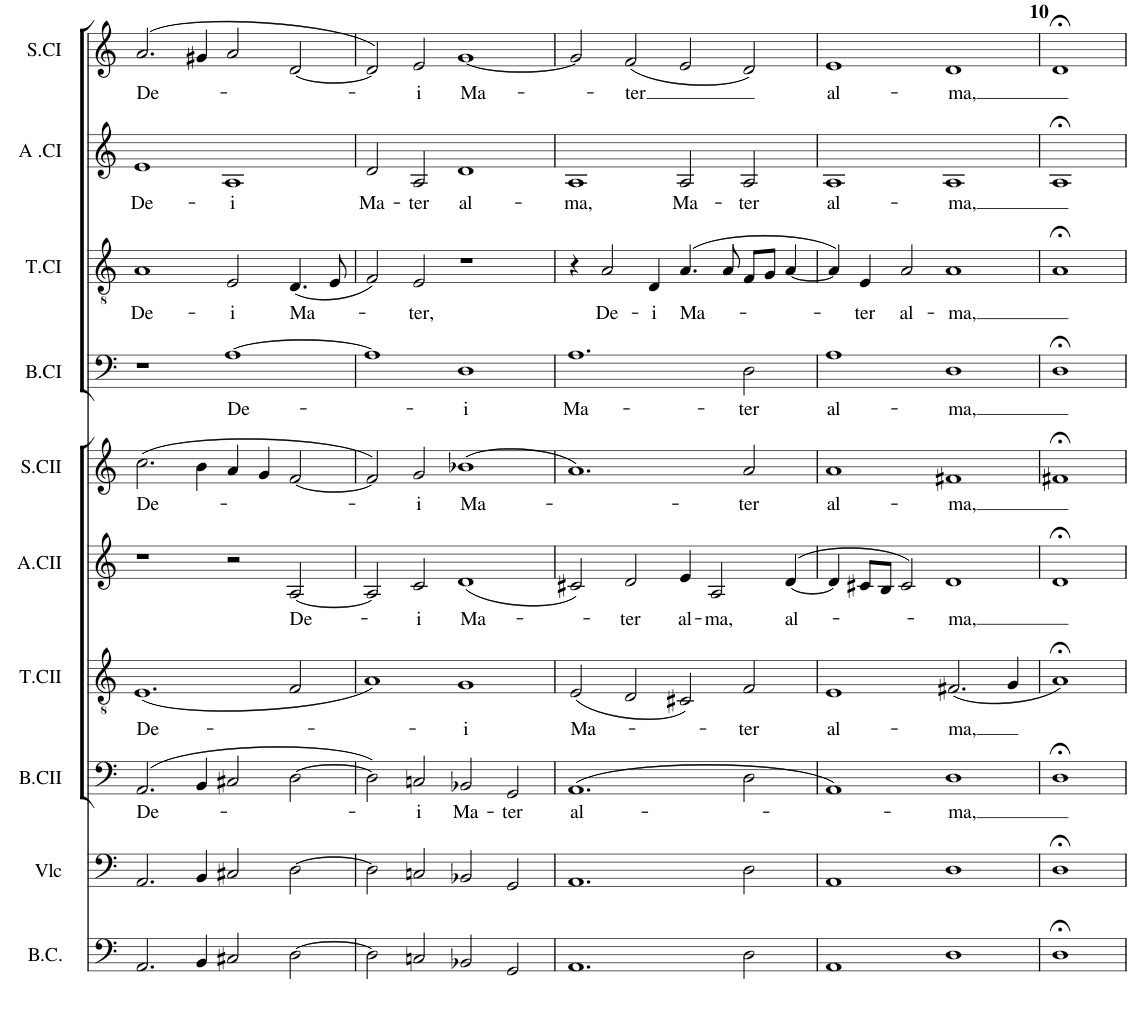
**kern	**kern	**kern	**text	**kern	**text	**kern	**text	**kern	**text	**kern	**text	**kern	**text	**kern	**text	**kern	**text
*part10	*part9	*part8	*part8	*part7	*part7	*part6	*part6	*part5	*part5	*part4	*part4	*part3	*part3	*part2	*part2	*part1	*part1
*staff10	*staff9	*staff8	*staff8	*staff7	*staff7	*staff6	*staff6	*staff5	*staff5	*staff4	*staff4	*staff3	*staff3	*staff2	*staff2	*staff1	*staff1
*I"Basse Continue	*I"Violoncelle	*I"Basse CII	*	*I"Ténor CII	*	*I"Alto CII	*	*I"Soprano CII	*	*I"Basse CI	*	*I"Tenor CI	*	*I"Alto CI	*	*I"Soprano CI	*
*I'B.C.	*I'Vlc	*I'B.CII	*	*I'T.CII	*	*I'A.CII	*	*I'S.CII	*	*I'B.CI	*	*I'T.CI	*	*I'A .CI	*	*I'S.CI	*
!!LO:PB:g=z
*clefF4	*clefF4	*clefF4	*	*clefGv2	*	*clefG2	*	*clefG2	*	*clefF4	*	*clefGv2	*	*clefG2	*	*clefG2	*
*k[]	*k[]	*k[]	*	*k[]	*	*k[]	*	*k[]	*	*k[]	*	*k[]	*	*k[]	*	*k[]	*
*M4/2	*M4/2	*M4/2	*	*M4/2	*	*M4/2	*	*M4/2	*	*M4/2	*	*M4/2	*	*M4/2	*	*M4/2	*
=6	=6	=6	=6	=6	=6	=6	=6	=6	=6	=6	=6	=6	=6	=6	=6	=6	=6
!	!	!	!LO:LY:b	!	!LO:LY:b	!	!	!	!LO:LY:b	!	!	!	!LO:LY:b	!	!LO:LY:b	!	!LO:LY:b
2.AA/	2.AA/	(2.AA/	De-	(1.E	De-	1r	.	(2.cc\	De-	1r	.	1A	De-	1e	De-	(>2.a/	De-
4BB/	4BB/	4BB/	.	.	.	.	.	4b\	.	.	.	.	.	.	.	4g#X/	.
!	!	!	!	!	!	!	!	!	!	!	!LO:LY:b	!	!LO:LY:b	!	!LO:LY:b	!	!
2C#X/	2C#X/	2C#X/	.	.	.	2r	.	4a/	.	[1A	De-	2E/	-i	1A	-i	2a/	.
.	.	.	.	.	.	.	.	4g/	.	.	.	.	.	.	.	.	.
!	!	!	!	!	!	!	!LO:LY:b	!	!	!	!	!	!LO:LY:b	!	!	!	!
[2D\	[2D\	[2D\	.	2F/	.	[2A/	De-	[2f/	.	.	.	(4.D/	Ma-	.	.	[2d/	.
.	.	.	.	.	.	.	.	.	.	.	.	8E/	.	.	.	.	.
=7	=7	=7	=7	=7	=7	=7	=7	=7	=7	=7	=7	=7	=7	=7	=7	=7	=7
!	!	!	!	!	!	!	!	!	!	!	!	!	!	!	!LO:LY:b	!	!
2D\]	2D\]	2D\])	.	1A)	.	2A/]	.	2f/])	.	1A]	.	2F/)	.	2d/	Ma-	2d/])	.
!	!	!	!LO:LY:b	!	!	!	!LO:LY:b	!	!LO:LY:b	!	!	!	!LO:LY:b	!	!LO:LY:b	!	!LO:LY:b
2Cn/	2Cn/	2Cn/	-i	.	.	2c/	-i	2g/	-i	.	.	2E/	-ter,	2A/	-ter	2e/	-i
!	!	!	!LO:LY:b	!	!LO:LY:b	!	!LO:LY:b	!	!LO:LY:b	!	!LO:LY:b	!	!	!	!LO:LY:b	!	!LO:LY:b
2BB-X/	2BB-X/	2BB-X/	Ma-	1G	-i	(1d	Ma-	(1b-X	Ma-	1D	-i	1r	.	1d	al-	[1g	Ma-
!	!	!	!LO:LY:b	!	!	!	!	!	!	!	!	!	!	!	!	!	!
2GG/	2GG/	2GG/	-ter	.	.	.	.	.	.	.	.	.	.	.	.	.	.
=8	=8	=8	=8	=8	=8	=8	=8	=8	=8	=8	=8	=8	=8	=8	=8	=8	=8
!	!	!	!LO:LY:b	!	!LO:LY:b	!	!	!	!	!	!LO:LY:b	!	!	!	!LO:LY:b	!	!
1.AA	1.AA	(1.AA	al-	(2E/	Ma-	2c#X/)	.	1.a)	.	1.A	Ma-	4r	.	1A	-ma,	2g/]	.
!	!	!	!	!	!	!	!	!	!	!	!	!	!LO:LY:b	!	!	!	!
.	.	.	.	.	.	.	.	.	.	.	.	2A/	De-	.	.	.	.
!	!	!	!	!	!	!	!LO:LY:b	!	!	!	!	!	!	!	!	!	!LO:LY:b
.	.	.	.	2D/	.	2d/	-ter	.	.	.	.	.	.	.	.	(2f/	-ter
!	!	!	!	!	!	!	!	!	!	!	!	!	!LO:LY:b	!	!	!	!
.	.	.	.	.	.	.	.	.	.	.	.	4D/	-i	.	.	.	.
!	!	!	!	!	!	!	!LO:LY:b	!	!	!	!	!	!LO:LY:b	!	!LO:LY:b	!	!
.	.	.	.	2C#X/)	.	4e/	al-	.	.	.	.	(>4.A/	Ma-	2A/	Ma-	2e/	.
!	!	!	!	!	!	!	!LO:LY:b	!	!	!	!	!	!	!	!	!	!
.	.	.	.	.	.	2A/	-ma,	.	.	.	.	.	.	.	.	.	.
.	.	.	.	.	.	.	.	.	.	.	.	8A/	.	.	.	.	.
!	!	!	!	!	!LO:LY:b	!	!	!	!LO:LY:b	!	!LO:LY:b	!	!	!	!LO:LY:b	!	!
2D\	2D\	2D\	.	2F/	-ter	.	.	2a/	-ter	2D\	-ter	8F/L	.	2A/	-ter	2d/)	.
.	.	.	.	.	.	.	.	.	.	.	.	8G/J	.	.	.	.	.
!	!	!	!	!	!	!	!LO:LY:b	!	!	!	!	!	!	!	!	!	!
.	.	.	.	.	.	(>[4d/	al-	.	.	.	.	[4A/	.	.	.	.	.
=9	=9	=9	=9	=9	=9	=9	=9	=9	=9	=9	=9	=9	=9	=9	=9	=9	=9
!	!	!	!	!	!LO:LY:b	!	!	!	!LO:LY:b	!	!LO:LY:b	!	!	!	!LO:LY:b	!	!LO:LY:b
1AA	1AA	1AA)	.	1E	al-	4d/]	.	1a	al-	1A	al-	4A/])	.	1A	al-	1e	al-
!	!	!	!	!	!	!	!	!	!	!	!	!	!LO:LY:b	!	!	!	!
.	.	.	.	.	.	8c#X/L	.	.	.	.	.	4E/	-ter	.	.	.	.
.	.	.	.	.	.	8B/J	.	.	.	.	.	.	.	.	.	.	.
!	!	!	!	!	!	!	!	!	!	!	!	!	!LO:LY:b	!	!	!	!
.	.	.	.	.	.	2c#/)	.	.	.	.	.	2A/	al-	.	.	.	.
!	!	!	!LO:LY:b	!	!LO:LY:b	!	!LO:LY:b	!	!LO:LY:b	!	!LO:LY:b	!	!LO:LY:b	!	!LO:LY:b	!	!LO:LY:b
1D	1D	1D	-ma,	(2.F#X/	-ma,	1d	-ma,	1f#X	-ma,	1D	-ma,	1A	-ma,	1A	-ma,	1d	-ma,
.	.	.	.	4G/	.	.	.	.	.	.	.	.	.	.	.	.	.
=10	=10	=10	=10	=10	=10	=10	=10	=10	=10	=10	=10	=10	=10	=10	=10	=10	=10
1D;<	1D;<	1D;<	.	1A;<)	.	1d;<	.	1f#X;<	.	1D;<	.	1A;<	.	1A;<	.	1d;<	.
=	=	=	=	=	=	=	=	=	=	=	=	=	=	=	=	=	=
*-	*-	*-	*-	*-	*-	*-	*-	*-	*-	*-	*-	*-	*-	*-	*-	*-	*-
